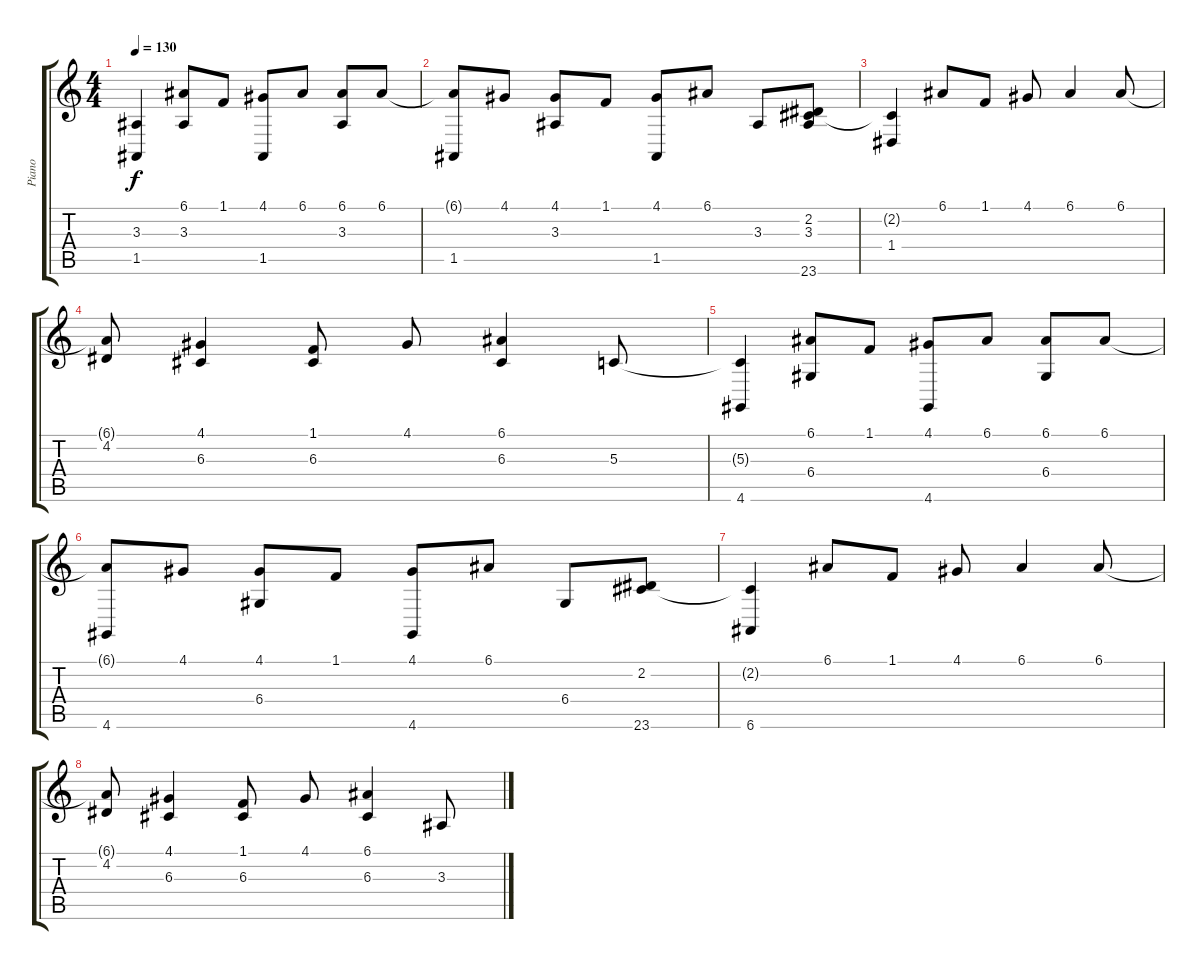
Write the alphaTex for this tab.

\track ("Piano" "Piano") {instrument honkytonkpiano}
\staff {score tabs}
\tuning (E4 B3 G3 D3 A2 E2) {hide}
\ts (4 4)
\tempo 130
\clef g2
\ks c
(3.3 1.5).4{dy f} (6.1 3.3).8 1.1.8 (4.1 1.5).8 6.1.8 (6.1 3.3).8 6.1.8 |
(6.1{t} 1.5).8 4.1.8 (4.1 3.3).8 1.1.8 (4.1 1.5).8 6.1.8 3.3.8 (2.2 3.3 23.6).8 |
(2.2{t} 1.4).4 6.1.8 1.1.8 4.1.8 6.1.4 6.1.8 |
(6.1{t} 4.2).8 (4.1 6.3).4 (1.1 6.3).8 4.1.8 (6.1 6.3).4 5.3.8 |
(5.3{t} 4.6).4 (6.1 6.4).8 1.1.8 (4.1 4.6).8 6.1.8 (6.1 6.4).8 6.1.8 |
(6.1{t} 4.6).8 4.1.8 (4.1 6.4).8 1.1.8 (4.1 4.6).8 6.1.8 6.4.8 (2.2 23.6).8 |
(2.2{t} 6.6).4 6.1.8 1.1.8 4.1.8 6.1.4 6.1.8 |
(6.1{t} 4.2).8 (4.1 6.3).4 (1.1 6.3).8 4.1.8 (6.1 6.3).4 3.3.8
